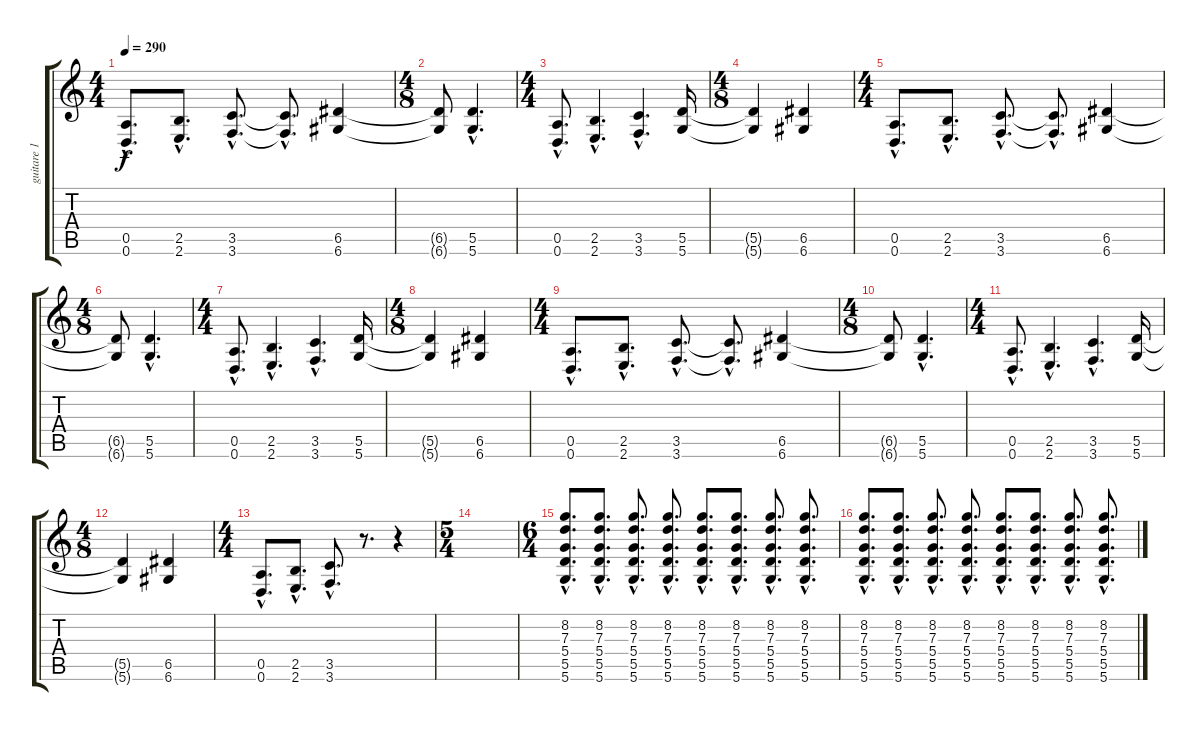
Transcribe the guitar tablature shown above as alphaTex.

\track ("guitare 1" "guitare 1") {instrument distortionguitar}
\staff {score tabs}
\tuning (E4 B3 G3 D3 A2 D2) {hide}
\ts (4 4)
\tempo 290
\clef g2
\ks c
(0.5{hac} 0.6{hac}).8{d dy f} (2.5{hac} 2.6{hac}).8{d} (3.5{hac} 3.6{hac}).8{d} (3.5{hac t} 3.6{hac t}).8{d} (6.5 6.6).4 |
\ts (4 8)
(6.5{t} 6.6{t}).8 (5.5{hac} 5.6{hac}).4{d} |
\ts (4 4)
(0.5{hac} 0.6{hac}).8{d} (2.5{hac} 2.6{hac}).4{d} (3.5{hac} 3.6{hac}).4{d} (5.5 5.6).16 |
\ts (4 8)
(5.5{t} 5.6{t}).4 (6.5 6.6).4 |
\ts (4 4)
(0.5{hac} 0.6{hac}).8{d} (2.5{hac} 2.6{hac}).8{d} (3.5{hac} 3.6{hac}).8{d} (3.5{hac t} 3.6{hac t}).8{d} (6.5 6.6).4 |
\ts (4 8)
(6.5{t} 6.6{t}).8 (5.5{hac} 5.6{hac}).4{d} |
\ts (4 4)
(0.5{hac} 0.6{hac}).8{d} (2.5{hac} 2.6{hac}).4{d} (3.5{hac} 3.6{hac}).4{d} (5.5 5.6).16 |
\ts (4 8)
(5.5{t} 5.6{t}).4 (6.5 6.6).4 |
\ts (4 4)
(0.5{hac} 0.6{hac}).8{d} (2.5{hac} 2.6{hac}).8{d} (3.5{hac} 3.6{hac}).8{d} (3.5{hac t} 3.6{hac t}).8{d} (6.5 6.6).4 |
\ts (4 8)
(6.5{t} 6.6{t}).8 (5.5{hac} 5.6{hac}).4{d} |
\ts (4 4)
(0.5{hac} 0.6{hac}).8{d} (2.5{hac} 2.6{hac}).4{d} (3.5{hac} 3.6{hac}).4{d} (5.5 5.6).16 |
\ts (4 8)
(5.5{t} 5.6{t}).4 (6.5 6.6).4 |
\ts (4 4)
(0.5{hac} 0.6{hac}).8{d} (2.5{hac} 2.6{hac}).8{d} (3.5{hac} 3.6{hac}).8{d} r.8{d} r.4 |
\ts (5 4)
|
\ts (6 4)
(8.2{hac} 7.3{hac} 5.4{hac} 5.5{hac} 5.6{hac}).8{d} (8.2{hac} 7.3{hac} 5.4{hac} 5.5{hac} 5.6{hac}).8{d} (8.2{hac} 7.3{hac} 5.4{hac} 5.5{hac} 5.6{hac}).8{d} (8.2{hac} 7.3{hac} 5.4{hac} 5.5{hac} 5.6{hac}).8{d} (8.2{hac} 7.3{hac} 5.4{hac} 5.5{hac} 5.6{hac}).8{d} (8.2{hac} 7.3{hac} 5.4{hac} 5.5{hac} 5.6{hac}).8{d} (8.2{hac} 7.3{hac} 5.4{hac} 5.5{hac} 5.6{hac}).8{d} (8.2{hac} 7.3{hac} 5.4{hac} 5.5{hac} 5.6{hac}).8{d} |
(8.2{hac} 7.3{hac} 5.4{hac} 5.5{hac} 5.6{hac}).8{d} (8.2{hac} 7.3{hac} 5.4{hac} 5.5{hac} 5.6{hac}).8{d} (8.2{hac} 7.3{hac} 5.4{hac} 5.5{hac} 5.6{hac}).8{d} (8.2{hac} 7.3{hac} 5.4{hac} 5.5{hac} 5.6{hac}).8{d} (8.2{hac} 7.3{hac} 5.4{hac} 5.5{hac} 5.6{hac}).8{d} (8.2{hac} 7.3{hac} 5.4{hac} 5.5{hac} 5.6{hac}).8{d} (8.2{hac} 7.3{hac} 5.4{hac} 5.5{hac} 5.6{hac}).8{d} (8.2{hac} 7.3{hac} 5.4{hac} 5.5{hac} 5.6{hac}).8{d}
